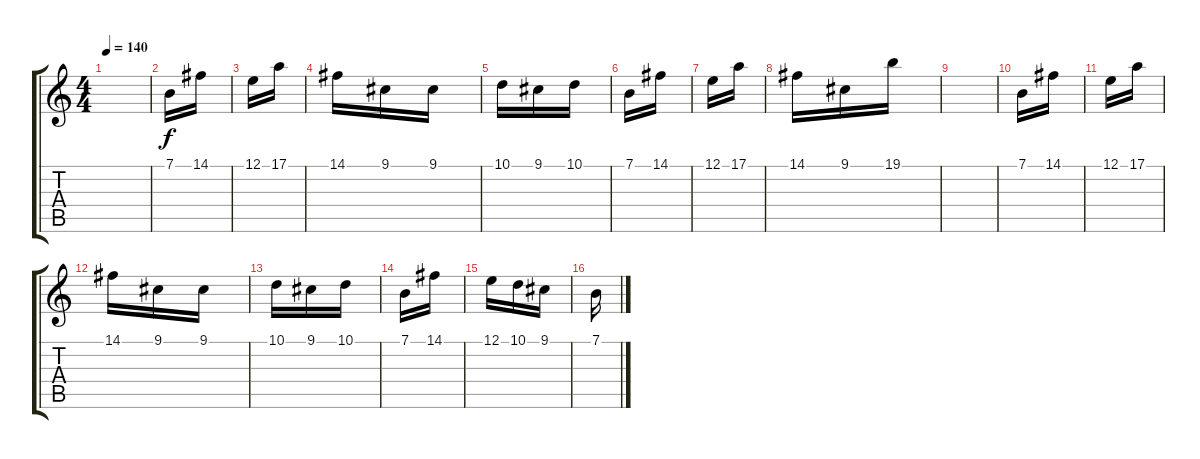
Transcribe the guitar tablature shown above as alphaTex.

\track "" {instrument lead1square}
\staff {score tabs}
\tuning (E4 B3 G3 D3 A2 E2) {hide}
\ts (4 4)
\tempo 140
\clef g2
\ks c
|
7.1.16 14.1.16 |
12.1.16 17.1.16 |
14.1.16 9.1.16 9.1.16 |
10.1.16 9.1.16 10.1.16 |
7.1.16 14.1.16 |
12.1.16 17.1.16 |
14.1.16 9.1.16 19.1.16 |
|
7.1.16 14.1.16 |
12.1.16 17.1.16 |
14.1.16 9.1.16 9.1.16 |
10.1.16 9.1.16 10.1.16 |
7.1.16 14.1.16 |
12.1.16 10.1.16 9.1.16 |
7.1.16
